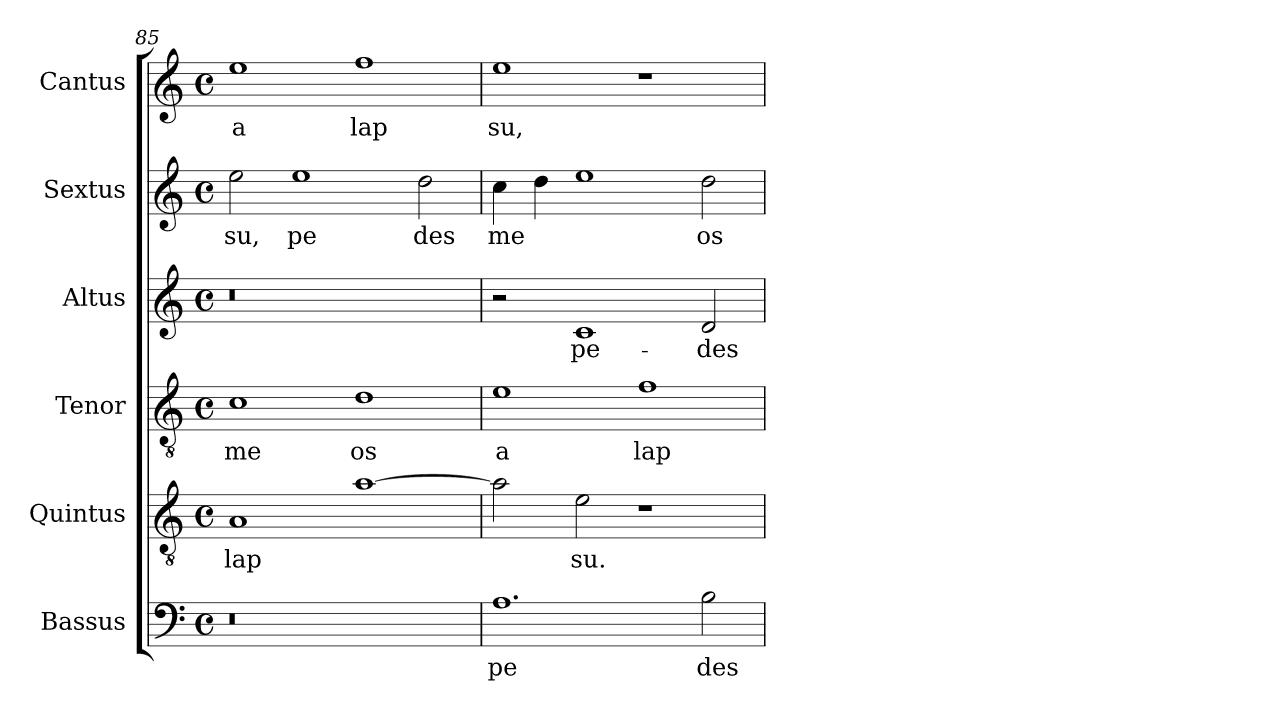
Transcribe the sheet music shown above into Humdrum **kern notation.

**kern	**text	**kern	**text	**kern	**text	**kern	**text	**kern	**text	**kern	**text
*part6	*part6	*part5	*part5	*part4	*part4	*part3	*part3	*part2	*part2	*part1	*part1
*staff6	*staff6	*staff5	*staff5	*staff4	*staff4	*staff3	*staff3	*staff2	*staff2	*staff1	*staff1
*I"Bassus	*	*I"Quintus	*	*I"Tenor	*	*I"Altus	*	*I"Sextus	*	*I"Cantus	*
*clefF4	*	*clefGv2	*	*clefGv2	*	*clefG2	*	*clefG2	*	*clefG2	*
*M4/4	*	*M4/4	*	*M4/4	*	*M4/4	*	*M4/4	*	*M4/4	*
*met(c)	*	*met(c)	*	*met(c)	*	*met(c)	*	*met(c)	*	*met(c)	*
=85	=85	=85	=85	=85	=85	=85	=85	=85	=85	=85	=85
!	!	!	!LO:LY:b:cj	!	!LO:LY:b:cj	!	!	!	!LO:LY:b:cj	!	!LO:LY:b:cj
0r	.	1A	lap	1c	me	0r	.	2ee\	su,	1ee	a
!	!	!	!	!	!	!	!	!	!LO:LY:b:cj	!	!
.	.	.	.	.	.	.	.	1ee	pe	.	.
!	!	!	!	!	!LO:LY:b:cj	!	!	!	!	!	!LO:LY:b:cj
.	.	[>1a	.	1d	os	.	.	.	.	1ff	lap
!	!	!	!	!	!	!	!	!	!LO:LY:b:cj	!	!
.	.	.	.	.	.	.	.	2dd\	des	.	.
=86	=86	=86	=86	=86	=86	=86	=86	=86	=86	=86	=86
!	!LO:LY:b:cj	!	!	!	!LO:LY:b:cj	!	!	!	!LO:LY:b	!	!LO:LY:b:cj
1.A	pe	2a\]	.	1e	a	2r	.	4cc\	me	1ee	su,
.	.	.	.	.	.	.	.	4dd\	.	.	.
!	!	!	!LO:LY:b:cj	!	!	!	!LO:LY:b:cj	!	!	!	!
.	.	2e\	su.	.	.	1c	pe-	1ee	.	.	.
!	!	!	!	!	!LO:LY:b:cj	!	!	!	!	!	!
.	.	1r	.	1f	lap	.	.	.	.	1r	.
!	!LO:LY:b:cj	!	!	!	!	!	!LO:LY:b:cj	!	!LO:LY:b:cj	!	!
2B\	des	.	.	.	.	2d/	-des	2dd\	os	.	.
=	=	=	=	=	=	=	=	=	=	=	=
*-	*-	*-	*-	*-	*-	*-	*-	*-	*-	*-	*-
